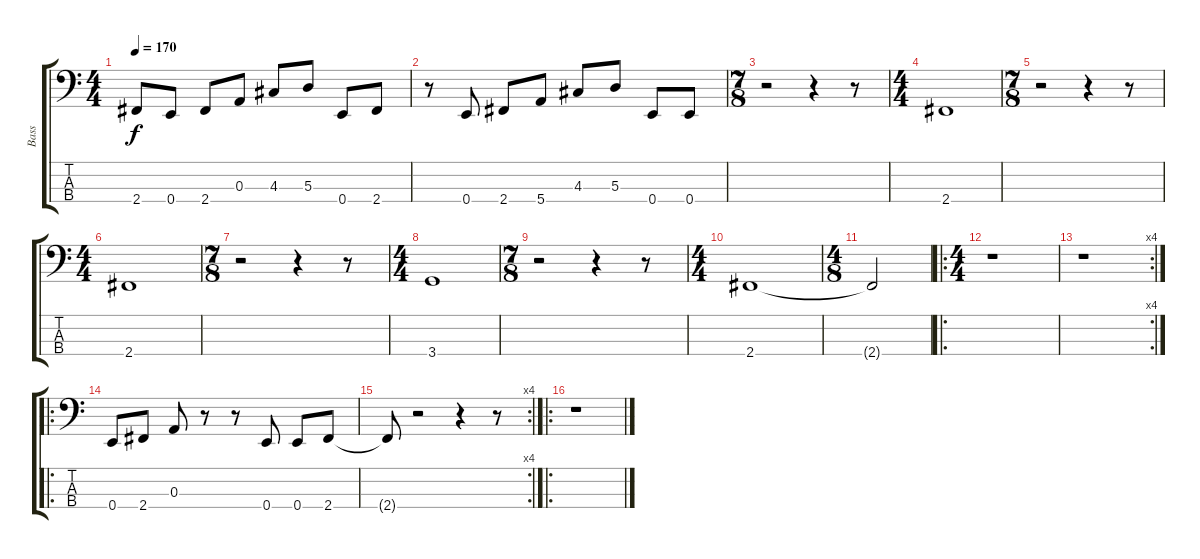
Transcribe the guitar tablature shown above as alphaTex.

\track ("Bass" "Bass") {instrument electricbasspick}
\staff {score tabs}
\tuning (G2 D2 A1 E1) {hide}
\ts (4 4)
\tempo 170
\clef f4
\ks c
2.4.8{dy f} 0.4.8 2.4.8 0.3.8 4.3.8 5.3.8 0.4.8 2.4.8 |
r.8 0.4.8 2.4.8 5.4.8 4.3.8 5.3.8 0.4.8 0.4.8 |
\ts (7 8)
r.2 r.4 r.8 |
\ts (4 4)
2.4.1 |
\ts (7 8)
r.2 r.4 r.8 |
\ts (4 4)
2.4.1 |
\ts (7 8)
r.2 r.4 r.8 |
\ts (4 4)
3.4.1 |
\ts (7 8)
r.2 r.4 r.8 |
\ts (4 4)
2.4.1 |
\ts (4 8)
2.4{t}.2 |
\ro
\ts (4 4)
r.1 |
\rc 4
r.1 |
\ro
0.4.8{volume 11 instrument distortionguitar} 2.4.8 0.3.8 r.8 r.8 0.4.8 0.4.8 2.4.8 |
\rc 4
2.4{t}.8 r.2 r.4 r.8 |
\ro
r.1
